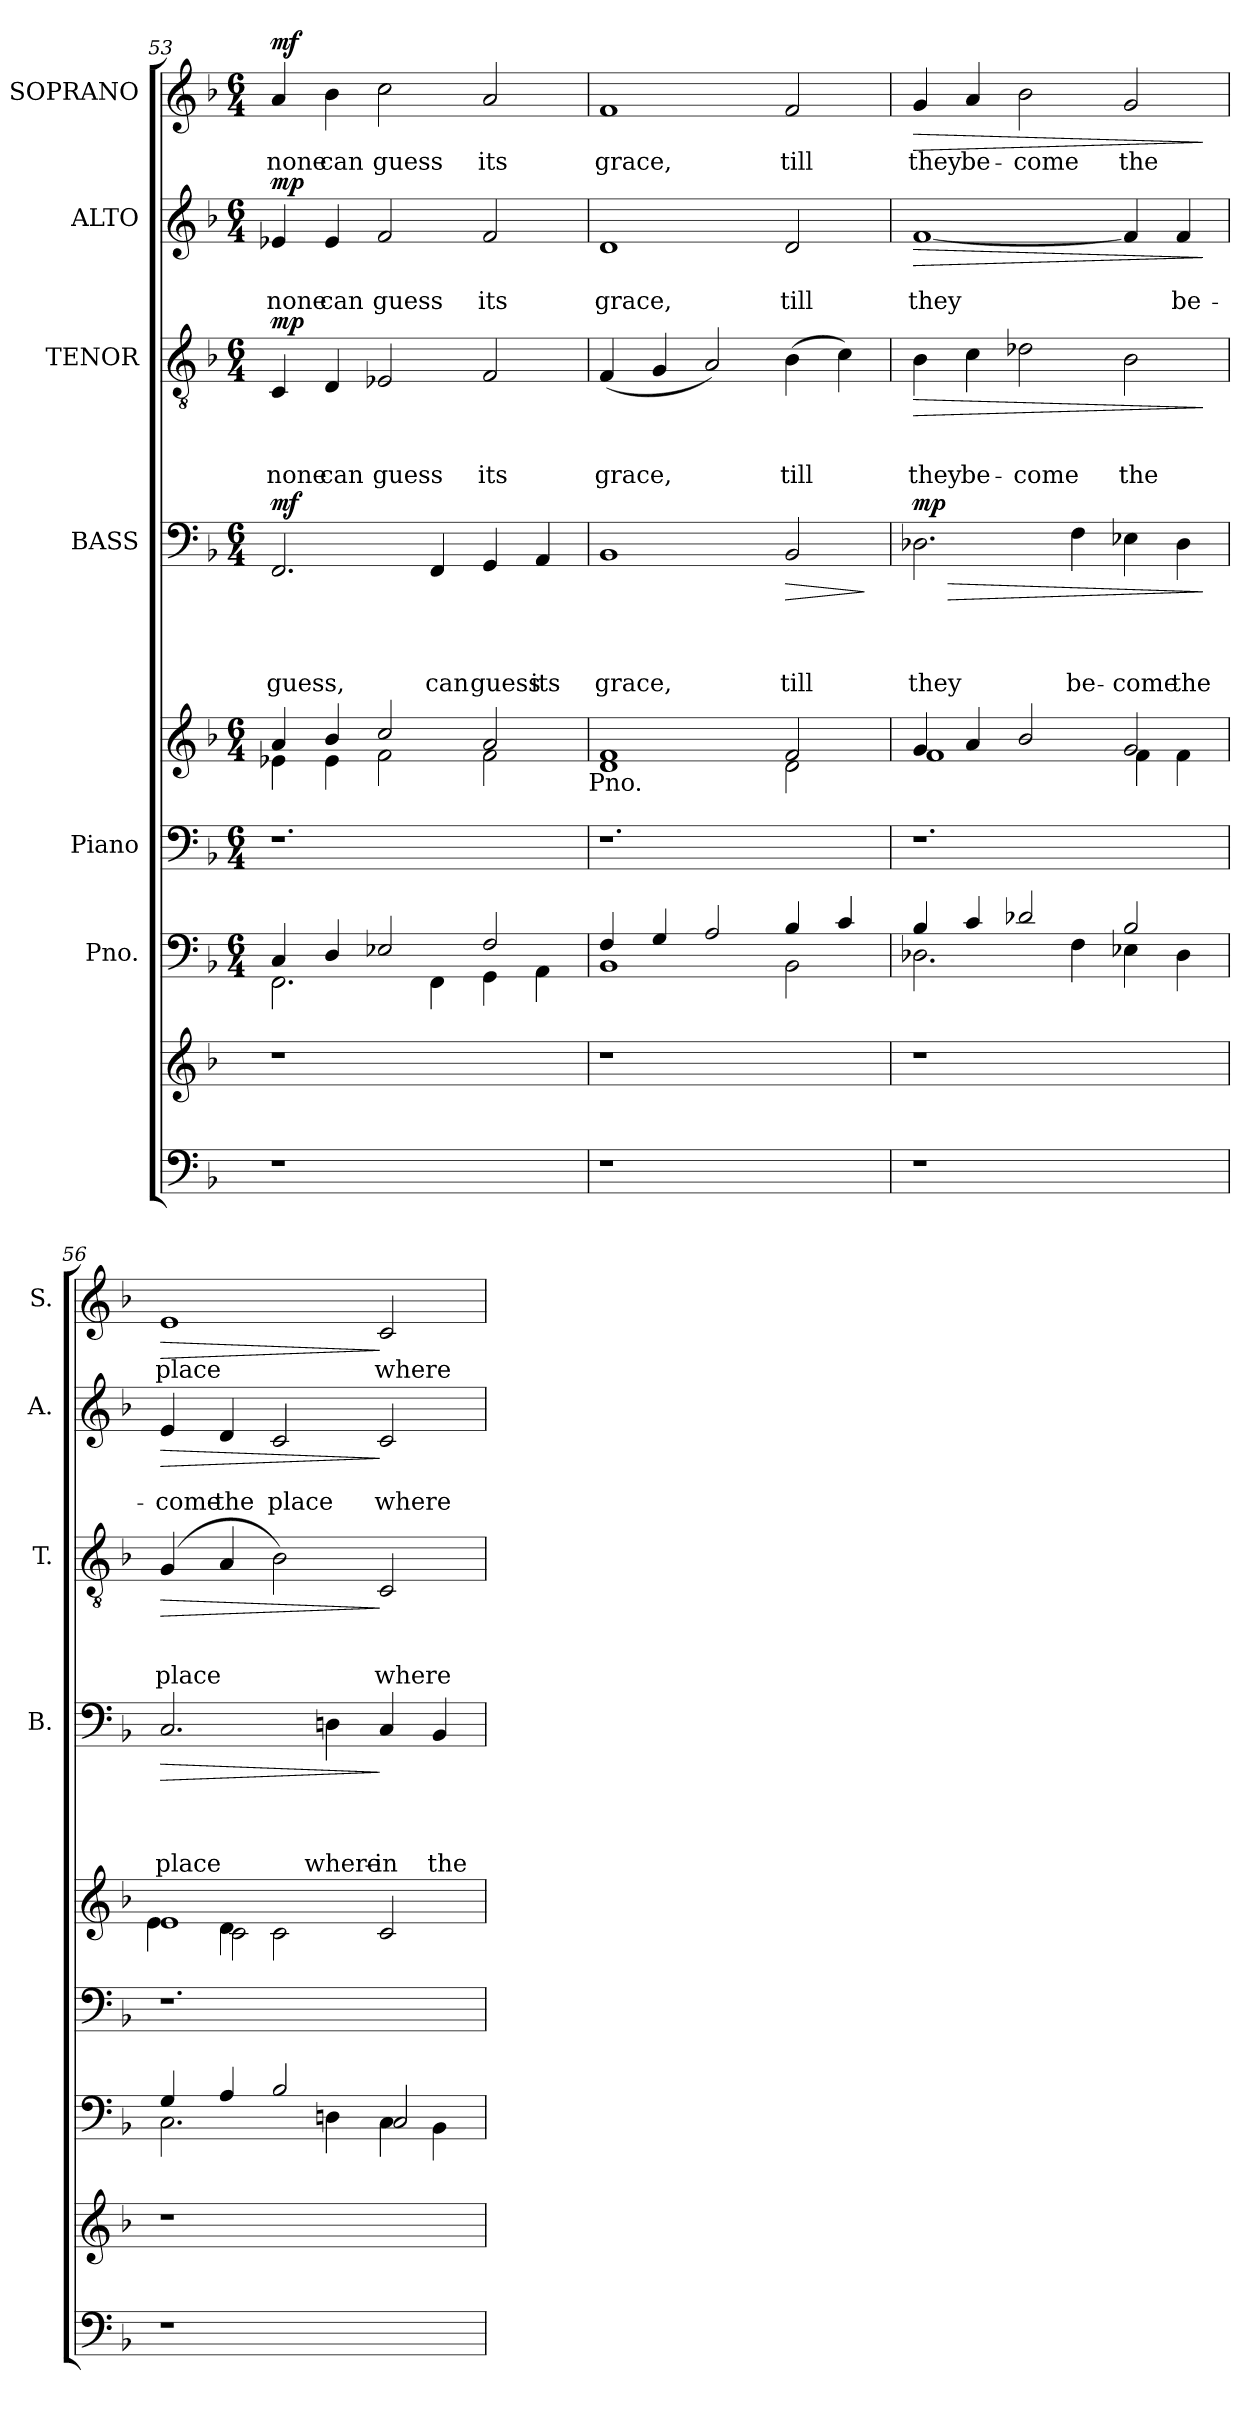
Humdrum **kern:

**kern	**kern	**kern	**kern	**kern	**kern	**text	**text	**text	**text	**dynam	**kern	**text	**text	**text	**dynam	**kern	**text	**text	**dynam	**kern	**text	**dynam
*part8	*part7	*part6	*part5	*part5	*part4	*part4	*part4	*part4	*part4	*part4	*part3	*part3	*part3	*part3	*part3	*part2	*part2	*part2	*part2	*part1	*part1	*part1
*staff9	*staff8	*staff7	*staff6	*staff5	*staff4	*staff4	*staff4	*staff4	*staff4	*staff4	*staff3	*staff3	*staff3	*staff3	*staff3	*staff2	*staff2	*staff2	*staff2	*staff1	*staff1	*staff1
*	*	*I"Pno.	*I"Piano	*	*I"BASS	*	*	*	*	*	*I"TENOR	*	*	*	*	*I"ALTO	*	*	*	*I"SOPRANO	*	*
*	*	*	*	*	*I'B.	*	*	*	*	*	*I'T.	*	*	*	*	*I'A.	*	*	*	*I'S.	*	*
!!LO:PB:g=z
*clefF4	*clefG2	*clefF4	*clefF4	*clefG2	*clefF4	*	*	*	*	*	*clefGv2	*	*	*	*	*clefG2	*	*	*	*clefG2	*	*
*k[b-]	*k[b-]	*k[b-]	*k[b-]	*k[b-]	*k[b-]	*	*	*	*	*	*k[b-]	*	*	*	*	*k[b-]	*	*	*	*k[b-]	*	*
*F:	*F:	*F:	*F:	*F:	*F:	*	*	*	*	*	*F:	*	*	*	*	*F:	*	*	*	*F:	*	*
*	*	*M6/4	*M6/4	*M6/4	*M6/4	*	*	*	*	*	*M6/4	*	*	*	*	*M6/4	*	*	*	*M6/4	*	*
=53	=53	=53	=53	=53	=53	=53	=53	=53	=53	=53	=53	=53	=53	=53	=53	=53	=53	=53	=53	=53	=53	=53
*	*	*^	*	*^	*	*	*	*	*	*	*	*	*	*	*	*	*	*	*	*	*	*
!	!	!	!	!	!	!	!	!	!	!	!LO:LY:b	!LO:DY:a	!	!	!	!LO:LY:b	!LO:DY:a	!	!	!LO:LY:b	!LO:DY:a	!	!LO:LY:b	!LO:DY:a
1r	1r	4C/	2.FF\	1.r	4a/	4e-X\	2.FF/	.	.	.	guess,	mf	4C/	.	.	none	mp	4e-X/	.	none	mp	4a/	none	mf
!	!	!	!	!	!	!	!	!	!	!	!	!	!	!	!	!LO:LY:b	!	!	!	!LO:LY:b	!	!	!LO:LY:b	!
.	.	4D/	.	.	4b-/	4e-\	.	.	.	.	.	.	4D/	.	.	can	.	4e-/	.	can	.	4b-\	can	.
!	!	!	!	!	!	!	!	!	!	!	!	!	!	!	!	!LO:LY:b	!	!	!	!LO:LY:b	!	!	!LO:LY:b	!
.	.	2E-X/	.	.	2cc/	2f\	.	.	.	.	.	.	2E-X/	.	.	guess	.	2f/	.	guess	.	2cc\	guess	.
!	!	!	!	!	!	!	!	!	!	!	!LO:LY:b	!	!	!	!	!	!	!	!	!	!	!	!	!
.	.	.	4FF\	.	.	.	4FF/	.	.	.	can	.	.	.	.	.	.	.	.	.	.	.	.	.
!	!	!	!	!	!	!	!	!	!	!	!LO:LY:b	!	!	!	!	!LO:LY:b	!	!	!	!LO:LY:b	!	!	!LO:LY:b	!
2ryy	2ryy	4GG\	2F/	.	2a/	2f\	4GG/	.	.	.	guess	.	2F/	.	.	its	.	2f/	.	its	.	2a/	its	.
!	!	!	!	!	!	!	!	!	!	!	!LO:LY:b	!	!	!	!	!	!	!	!	!	!	!	!	!
.	.	4AA\	.	.	.	.	4AA/	.	.	.	its	.	.	.	.	.	.	.	.	.	.	.	.	.
!	!	!	!	!	!LO:TX:b:t=Pno.	!	!	!	!	!	!	!	!	!	!	!	!	!	!	!	!	!	!	!
=54	=54	=54	=54	=54	=54	=54	=54	=54	=54	=54	=54	=54	=54	=54	=54	=54	=54	=54	=54	=54	=54	=54	=54	=54
!	!	!	!	!	!	!	!	!	!	!	!LO:LY:b	!	!	!	!	!LO:LY:b	!	!	!	!LO:LY:b	!	!	!LO:LY:b	!
1r	1r	4F/	1BB-	1.r	1f	1d	1BB-	.	.	.	grace,	.	(<4F/	.	.	grace,	.	1d	.	grace,	.	1f	grace,	.
.	.	4G/	.	.	.	.	.	.	.	.	.	.	4G/	.	.	.	.	.	.	.	.	.	.	.
.	.	2A/	.	.	.	.	.	.	.	.	.	.	2A/)	.	.	.	.	.	.	.	.	.	.	.
!	!	!	!	!	!	!	!	!	!	!	!LO:LY:b	!LO:HP:b	!	!	!	!LO:LY:b	!	!	!	!LO:LY:b	!	!	!LO:LY:b	!
2ryy	2ryy	4B-/	2BB-\	.	2f/	2d\	2BB-/	.	.	.	till	>	(>4B-\	.	.	till	.	2d/	.	till	.	2f/	till	.
.	.	4c/	.	.	.	.	.	.	.	.	.	.	4c\)	.	.	.	.	.	.	.	.	.	.	.
*	*	*v	*v	*	*v	*v	*	*	*	*	*	*	*	*	*	*	*	*	*	*	*	*	*	*
.	.	.	.	.	.	.	.	.	.	]	.	.	.	.	.	.	.	.	.	.	.	.
=55	=55	=55	=55	=55	=55	=55	=55	=55	=55	=55	=55	=55	=55	=55	=55	=55	=55	=55	=55	=55	=55	=55
*	*	*^	*	*^	*	*	*	*	*	*	*	*	*	*	*	*	*	*	*	*	*	*
!	!	!	!	!	!	!	!	!	!	!	!LO:LY:b	!LO:HP:b	!	!	!	!LO:LY:b	!LO:HP:b	!	!	!LO:LY:b	!LO:HP:b	!	!LO:LY:b	!LO:HP:b
!	!	!	!	!	!	!	!	!	!	!	!	!LO:DY:n=1:a	!	!	!	!	!	!	!	!	!	!	!	!
1r	1r	4B-/	2.D-X\	1.r	4g/	1f	2.D-X\	.	.	.	they	> mp	4B-\	.	.	they	>	[<1f	.	they	>	4g/	they	>
!	!	!	!	!	!	!	!	!	!	!	!	!	!	!	!	!LO:LY:b	!	!	!	!	!	!	!LO:LY:b	!
.	.	4c/	.	.	4a/	.	.	.	.	.	.	.	4c\	.	.	be-	.	.	.	.	.	4a/	be-	.
!	!	!	!	!	!	!	!	!	!	!	!	!	!	!	!	!LO:LY:b	!	!	!	!	!	!	!LO:LY:b	!
.	.	2d-X/	.	.	2b-/	.	.	.	.	.	.	.	2d-X\	.	.	-come	.	.	.	.	.	2b-\	-come	.
!	!	!	!	!	!	!	!	!	!	!	!LO:LY:b	!	!	!	!	!	!	!	!	!	!	!	!	!
.	.	.	4F\	.	.	.	4F\	.	.	.	be-	.	.	.	.	.	.	.	.	.	.	.	.	.
!	!	!	!	!	!	!	!	!	!	!	!LO:LY:b	!	!	!	!	!LO:LY:b	!	!	!	!	!	!	!LO:LY:b	!
2ryy	2ryy	4E-X\	2B-/	.	(2g/	4f\	4E-X\	.	.	.	-come	.	2B-\	.	.	the	.	4f/]	.	.	.	2g/	the	.
!	!	!	!	!	!	!	!	!	!	!	!LO:LY:b	!	!	!	!	!	!	!	!	!LO:LY:b	!	!	!	!
.	.	4D-\	.	.	.	4f\	4D-\	.	.	.	the	.	.	.	.	.	.	4f/	.	be-	.	.	.	.
*	*	*v	*v	*	*v	*v	*	*	*	*	*	*	*	*	*	*	*	*	*	*	*	*	*	*
.	.	.	.	.	.	.	.	.	.	]	.	.	.	.	]	.	.	.	]	.	.	]
!!LO:PB:g=z
=56	=56	=56	=56	=56	=56	=56	=56	=56	=56	=56	=56	=56	=56	=56	=56	=56	=56	=56	=56	=56	=56	=56
*	*	*^	*	*^	*	*	*	*	*	*	*	*	*	*	*	*	*	*	*	*	*	*
*	*	*	*	*	*	*^	*	*	*	*	*	*	*	*	*	*	*	*	*	*	*	*	*	*
!	!	!	!	!	!	!	!	!	!	!	!	!LO:LY:b	!LO:HP:b	!	!	!	!LO:LY:b	!LO:HP:b	!	!	!LO:LY:b	!LO:HP:b	!	!LO:LY:b	!LO:HP:b
1r	1r	4G/	2.C\	1.r	1e	4e\	4ryy	2.C/	.	.	.	place	>	(4G/	.	.	place	>	4e/	.	-come	>	1e	place	>
!	!	!	!	!	!	!	!	!	!	!	!	!	!	!	!	!	!	!	!	!	!LO:LY:b	!	!	!	!
.	.	4A/	.	.	.	4d\	2c\	.	.	.	.	.	.	4A/	.	.	.	.	4d/	.	the	.	.	.	.
!	!	!	!	!	!	!	!	!	!	!	!	!	!	!	!	!	!	!	!	!	!LO:LY:b	!	!	!	!
.	.	2B-/	.	.	.	2c\	.	.	.	.	.	.	.	2B-\)	.	.	.	.	2c/	.	place	.	.	.	.
!	!	!	!	!	!	!	!	!	!	!	!	!LO:LY:b	!	!	!	!	!	!	!	!	!	!	!	!	!
.	.	.	4Dn\	.	.	.	2.ryy	4Dn\	.	.	.	where-	.	.	.	.	.	.	.	.	.	.	.	.	.
!	!	!	!	!	!	!	!	!	!	!	!	!LO:LY:b:rj	!	!	!	!	!LO:LY:b	!	!	!	!LO:LY:b	!	!	!LO:LY:b	!
2ryy	2ryy	4C\	2C/	.	2ryy	2c/	.	4C/	.	.	.	-in	]	2C/	.	.	where-	]	2c/	.	where	]	2c/	where-	]
!	!	!	!	!	!	!	!	!	!	!	!	!LO:LY:b	!	!	!	!	!	!	!	!	!	!	!	!	!
.	.	4BB-\	.	.	.	.	.	4BB-/	.	.	.	the	.	.	.	.	.	.	.	.	.	.	.	.	.
*	*	*v	*v	*	*v	*v	*v	*	*	*	*	*	*	*	*	*	*	*	*	*	*	*	*	*	*
=	=	=	=	=	=	=	=	=	=	=	=	=	=	=	=	=	=	=	=	=	=	=
*-	*-	*-	*-	*-	*-	*-	*-	*-	*-	*-	*-	*-	*-	*-	*-	*-	*-	*-	*-	*-	*-	*-
